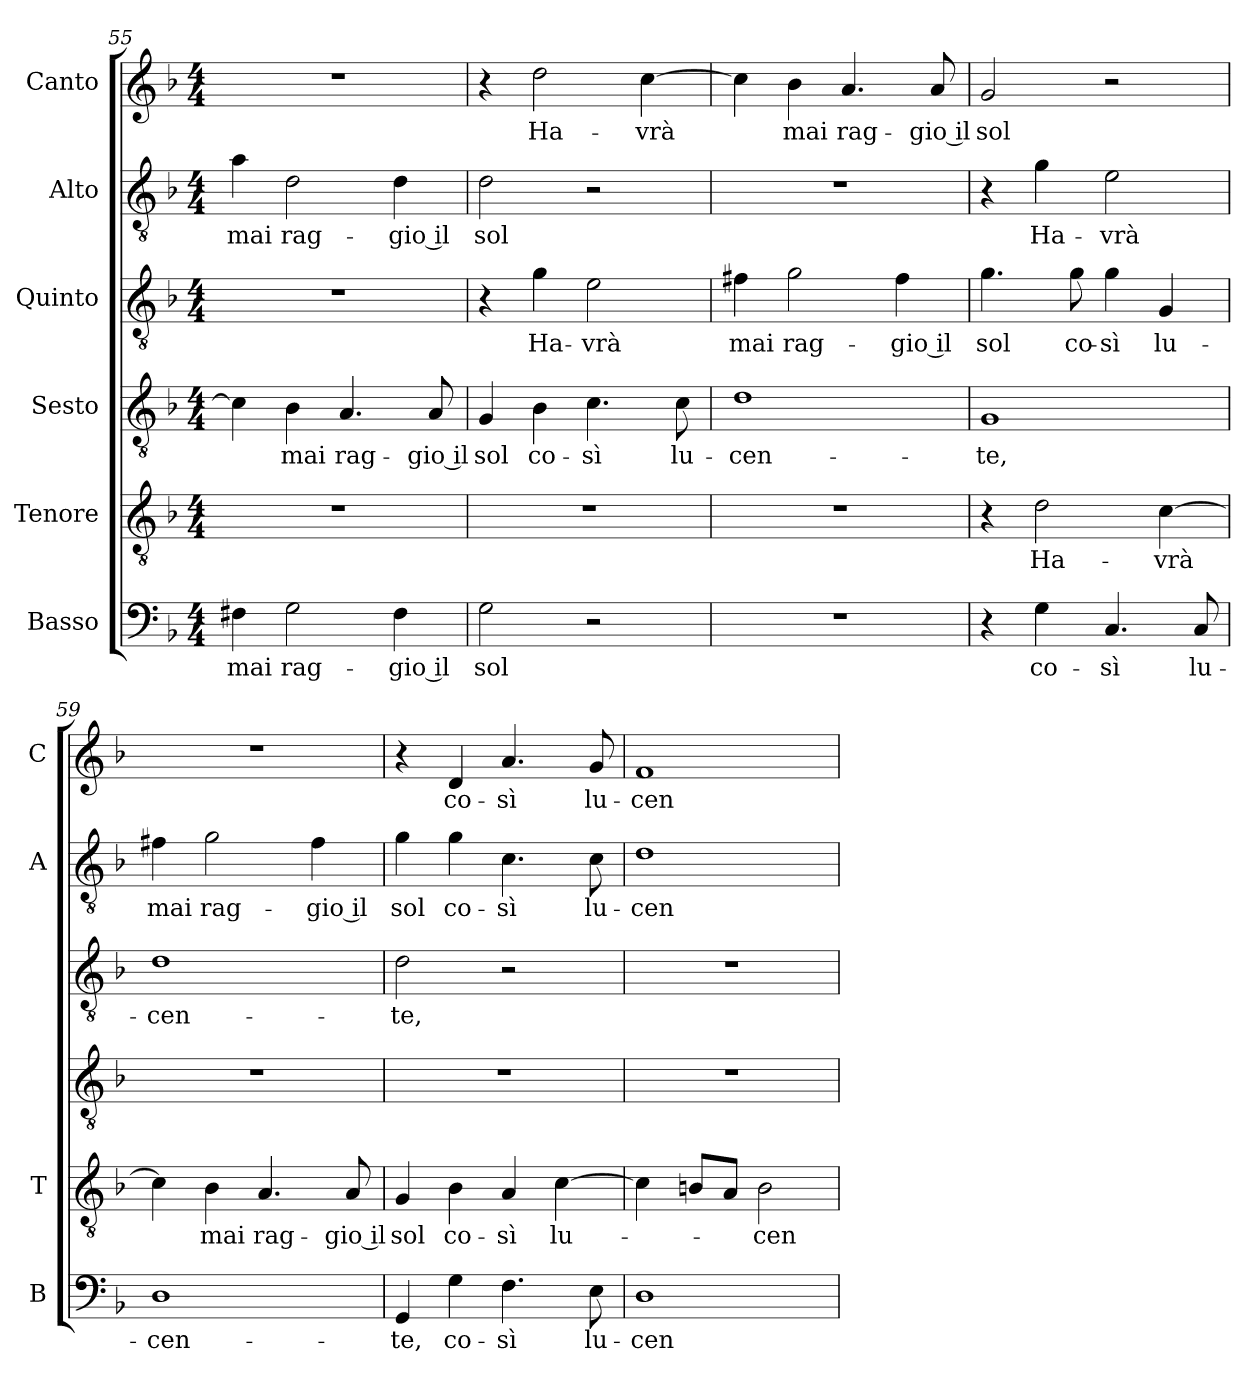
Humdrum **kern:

**kern	**text	**kern	**text	**kern	**text	**kern	**text	**kern	**text	**kern	**text
*part6	*part6	*part5	*part5	*part4	*part4	*part3	*part3	*part2	*part2	*part1	*part1
*staff6	*staff6	*staff5	*staff5	*staff4	*staff4	*staff3	*staff3	*staff2	*staff2	*staff1	*staff1
*I"Basso	*	*I"Tenore	*	*I"Sesto	*	*I"Quinto	*	*I"Alto	*	*I"Canto	*
*I'B	*	*I'T	*	*	*	*	*	*I'A	*	*I'C	*
*clefF4	*	*clefGv2	*	*clefGv2	*	*clefGv2	*	*clefGv2	*	*clefG2	*
*k[b-]	*	*k[b-]	*	*k[b-]	*	*k[b-]	*	*k[b-]	*	*k[b-]	*
*F:	*	*F:	*	*F:	*	*F:	*	*F:	*	*F:	*
*M4/4	*	*M4/4	*	*M4/4	*	*M4/4	*	*M4/4	*	*M4/4	*
=55	=55	=55	=55	=55	=55	=55	=55	=55	=55	=55	=55
!	!LO:LY:b	!	!	!	!	!	!	!	!	!	!
!	!	!	!	!	!	!	!	!	!LO:LY:b	!	!
4F#X\	mai	1r	.	4c\]	.	1r	.	4a\	mai	1r	.
!	!LO:LY:b	!	!	!	!	!	!	!	!	!	!
!	!	!	!	!	!LO:LY:b	!	!	!	!	!	!
!	!	!	!	!	!	!	!	!	!LO:LY:b	!	!
2G\	rag-	.	.	4B-\	mai	.	.	2d\	rag-	.	.
!	!	!	!	!	!LO:LY:b	!	!	!	!	!	!
.	.	.	.	4.A/	rag-	.	.	.	.	.	.
!	!LO:LY:b	!	!	!	!	!	!	!	!	!	!
!	!	!	!	!	!	!	!	!	!LO:LY:b	!	!
4F#\	-gio il	.	.	.	.	.	.	4d\	-gio il	.	.
!	!	!	!	!	!LO:LY:b	!	!	!	!	!	!
.	.	.	.	8A/	-gio il	.	.	.	.	.	.
=56	=56	=56	=56	=56	=56	=56	=56	=56	=56	=56	=56
!	!LO:LY:b	!	!	!	!	!	!	!	!	!	!
!	!	!	!	!	!LO:LY:b	!	!	!	!	!	!
!	!	!	!	!	!	!	!	!	!LO:LY:b	!	!
2G\	sol	1r	.	4G/	sol	4r	.	2d\	sol	4r	.
!	!	!	!	!	!LO:LY:b	!	!	!	!	!	!
!	!	!	!	!	!	!	!LO:LY:b	!	!	!	!
!	!	!	!	!	!	!	!	!	!	!	!LO:LY:b
.	.	.	.	4B-\	co-	4g\	Ha-	.	.	2dd\	Ha-
!	!	!	!	!	!LO:LY:b	!	!	!	!	!	!
!	!	!	!	!	!	!	!LO:LY:b	!	!	!	!
2r	.	.	.	4.c\	-sì	2e\	-vrà	2r	.	.	.
!	!	!	!	!	!	!	!	!	!	!	!LO:LY:b
.	.	.	.	.	.	.	.	.	.	[4cc\	-vrà
!	!	!	!	!	!LO:LY:b	!	!	!	!	!	!
.	.	.	.	8c\	lu-	.	.	.	.	.	.
=57	=57	=57	=57	=57	=57	=57	=57	=57	=57	=57	=57
!	!	!	!	!	!LO:LY:b	!	!	!	!	!	!
!	!	!	!	!	!	!	!LO:LY:b	!	!	!	!
1r	.	1r	.	1d	-cen-	4f#X\	mai	1r	.	4cc\]	.
!	!	!	!	!	!	!	!LO:LY:b	!	!	!	!
!	!	!	!	!	!	!	!	!	!	!	!LO:LY:b
.	.	.	.	.	.	2g\	rag-	.	.	4b-\	mai
!	!	!	!	!	!	!	!	!	!	!	!LO:LY:b
.	.	.	.	.	.	.	.	.	.	4.a/	rag-
!	!	!	!	!	!	!	!LO:LY:b	!	!	!	!
.	.	.	.	.	.	4f#\	-gio il	.	.	.	.
!	!	!	!	!	!	!	!	!	!	!	!LO:LY:b
.	.	.	.	.	.	.	.	.	.	8a/	-gio il
=58	=58	=58	=58	=58	=58	=58	=58	=58	=58	=58	=58
!	!	!	!	!	!LO:LY:b	!	!	!	!	!	!
!	!	!	!	!	!	!	!LO:LY:b	!	!	!	!
!	!	!	!	!	!	!	!	!	!	!	!LO:LY:b
4r	.	4r	.	1G	-te,	4.g\	sol	4r	.	2g/	sol
!	!LO:LY:b	!	!	!	!	!	!	!	!	!	!
!	!	!	!LO:LY:b	!	!	!	!	!	!	!	!
!	!	!	!	!	!	!	!	!	!LO:LY:b	!	!
4G\	co-	2d\	Ha-	.	.	.	.	4g\	Ha-	.	.
!	!	!	!	!	!	!	!LO:LY:b	!	!	!	!
.	.	.	.	.	.	8g\	co-	.	.	.	.
!	!LO:LY:b	!	!	!	!	!	!	!	!	!	!
!	!	!	!	!	!	!	!LO:LY:b	!	!	!	!
!	!	!	!	!	!	!	!	!	!LO:LY:b	!	!
4.C/	-sì	.	.	.	.	4g\	-sì	2e\	-vrà	2r	.
!	!	!	!LO:LY:b	!	!	!	!	!	!	!	!
!	!	!	!	!	!	!	!LO:LY:b	!	!	!	!
.	.	[4c\	-vrà	.	.	4G/	lu-	.	.	.	.
!	!LO:LY:b	!	!	!	!	!	!	!	!	!	!
8C/	lu-	.	.	.	.	.	.	.	.	.	.
=59	=59	=59	=59	=59	=59	=59	=59	=59	=59	=59	=59
!	!LO:LY:b	!	!	!	!	!	!	!	!	!	!
!	!	!	!	!	!	!	!LO:LY:b	!	!	!	!
!	!	!	!	!	!	!	!	!	!LO:LY:b	!	!
1D	-cen-	4c\]	.	1r	.	1d	-cen-	4f#X\	mai	1r	.
!	!	!	!LO:LY:b	!	!	!	!	!	!	!	!
!	!	!	!	!	!	!	!	!	!LO:LY:b	!	!
.	.	4B-\	mai	.	.	.	.	2g\	rag-	.	.
!	!	!	!LO:LY:b	!	!	!	!	!	!	!	!
.	.	4.A/	rag-	.	.	.	.	.	.	.	.
!	!	!	!	!	!	!	!	!	!LO:LY:b	!	!
.	.	.	.	.	.	.	.	4f#\	-gio il	.	.
!	!	!	!LO:LY:b	!	!	!	!	!	!	!	!
.	.	8A/	-gio il	.	.	.	.	.	.	.	.
!!LO:LB:g=z
=60	=60	=60	=60	=60	=60	=60	=60	=60	=60	=60	=60
!	!LO:LY:b	!	!	!	!	!	!	!	!	!	!
!	!	!	!LO:LY:b	!	!	!	!	!	!	!	!
!	!	!	!	!	!	!	!LO:LY:b	!	!	!	!
!	!	!	!	!	!	!	!	!	!LO:LY:b	!	!
4GG/	-te,	4G/	sol	1r	.	2d\	-te,	4g\	sol	4r	.
!	!LO:LY:b	!	!	!	!	!	!	!	!	!	!
!	!	!	!LO:LY:b	!	!	!	!	!	!	!	!
!	!	!	!	!	!	!	!	!	!LO:LY:b	!	!
!	!	!	!	!	!	!	!	!	!	!	!LO:LY:b
4G\	co-	4B-\	co-	.	.	.	.	4g\	co-	4d/	co-
!	!LO:LY:b	!	!	!	!	!	!	!	!	!	!
!	!	!	!LO:LY:b	!	!	!	!	!	!	!	!
!	!	!	!	!	!	!	!	!	!LO:LY:b	!	!
!	!	!	!	!	!	!	!	!	!	!	!LO:LY:b
4.F\	-sì	4A/	-sì	.	.	2r	.	4.c\	-sì	4.a/	-sì
!	!	!	!LO:LY:b	!	!	!	!	!	!	!	!
.	.	[4c\	lu-	.	.	.	.	.	.	.	.
!	!LO:LY:b	!	!	!	!	!	!	!	!	!	!
!	!	!	!	!	!	!	!	!	!LO:LY:b	!	!
!	!	!	!	!	!	!	!	!	!	!	!LO:LY:b
8E\	lu-	.	.	.	.	.	.	8c\	lu-	8g/	lu-
=61	=61	=61	=61	=61	=61	=61	=61	=61	=61	=61	=61
!	!LO:LY:b	!	!	!	!	!	!	!	!	!	!
!	!	!	!	!	!	!	!	!	!LO:LY:b	!	!
!	!	!	!	!	!	!	!	!	!	!	!LO:LY:b
1D	-cen-	4c\]	.	1r	.	1r	.	1d	-cen-	1f	-cen-
.	.	8Bn/L	.	.	.	.	.	.	.	.	.
.	.	8A/J	.	.	.	.	.	.	.	.	.
!	!	!	!LO:LY:b	!	!	!	!	!	!	!	!
.	.	2B\	-cen-	.	.	.	.	.	.	.	.
=	=	=	=	=	=	=	=	=	=	=	=
*-	*-	*-	*-	*-	*-	*-	*-	*-	*-	*-	*-
